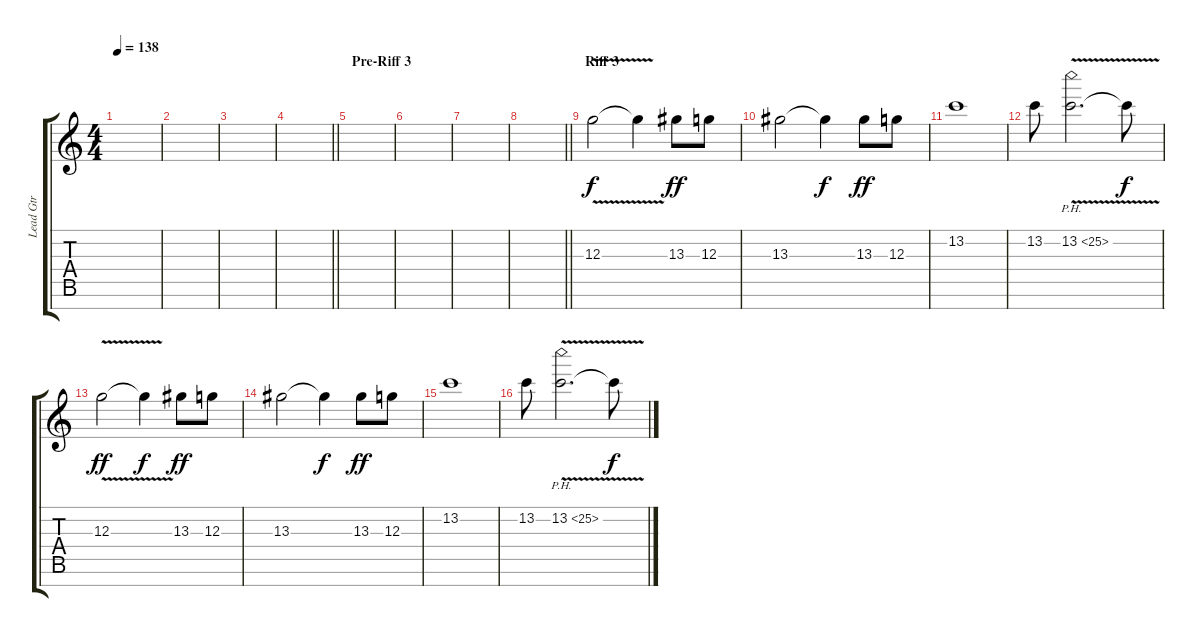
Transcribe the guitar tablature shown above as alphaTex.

\track ("Lead Gtr" "Lead Gtr") {instrument distortionguitar}
\staff {score tabs}
\tuning (E4 B3 G3 D3 A2 E2 B1) {hide}
\ts (4 4)
\tempo 138
\clef g2
\ks c
|
|
|
\barLineRight lightlight
|
\section ("" "Pre-Riff 3")
|
|
|
\barLineRight lightlight
|
\section ("" "Riff 3")
12.3{v}.2 12.3{t}.4{dy f} 13.3.8{dy ff} 12.3.8 |
13.3.2 13.3{t}.4{dy f} 13.3.8{dy ff} 12.3.8 |
13.2.1 |
13.2.8 13.2{ph 12 v}.2{d} 13.2{t}.8{dy f} |
12.3{v}.2{dy ff} 12.3{t}.4{dy f} 13.3.8{dy ff} 12.3.8 |
13.3.2 13.3{t}.4{dy f} 13.3.8{dy ff} 12.3.8 |
13.2.1 |
13.2.8 13.2{ph 12 v}.2{d} 13.2{t}.8{dy f}
